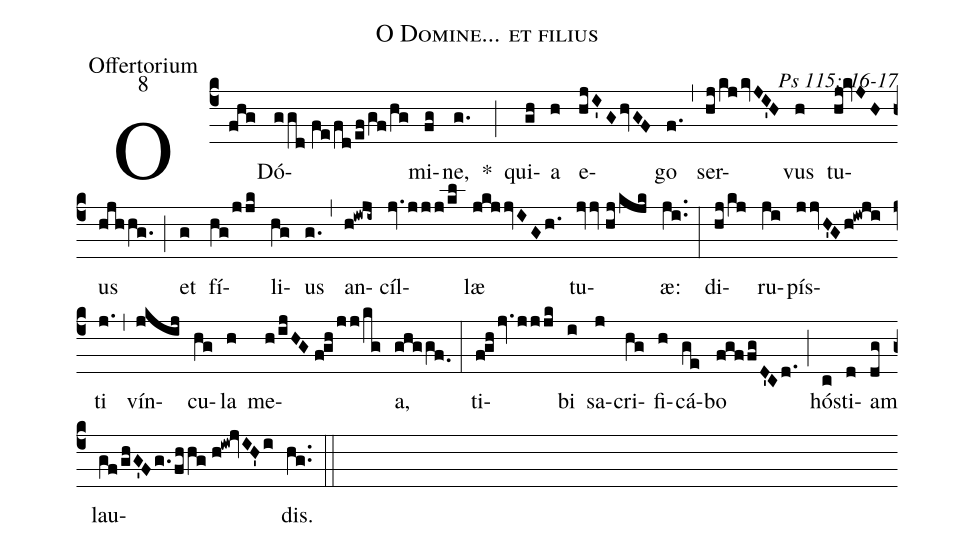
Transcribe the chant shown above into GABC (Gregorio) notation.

name: O Domine... et filius;
office-part: Offertorium;
mode: 8;
commentary: Ps 115: 16-17;
%%
(c4) O(fhg) Dó(ggd//fe/fd/ef/gf/hg)mi(fg)ne,(g.) *(;) qui(gh)a(h) e(hjI'GhvGF)go(f.) (,) ser(hj/kjkvJI'H)vus(h) tu(hj!kvJH)us(hjhhg.) (;) et(g) fí(hg/jjk)li(hg)us(g.) (,) an(h!iwji~)cíl(jv.jjj/kl)læ(jkjjvIGh.) tu(jvv//hj/kjk)æ:(ji..) (:)
di(hj/kj)ru(ji)pís(jjvH'Gh!iwji)ti(j.) (,) vín(jkij)cu(hg)la(h) me(h/ijHG//fghjj/kg)a,(ghggf.0) (:)
ti(fghjv.jjjk)bi(i) sa(j)cri(hg)fi(h)cá(ge)bo(fgffgD'Cd.) (;) hós(c)ti(d)am(dg) lau(gf/ghG'Fg./fhhg//h!iw!jvIH'i)dis.(hg..) (::)
